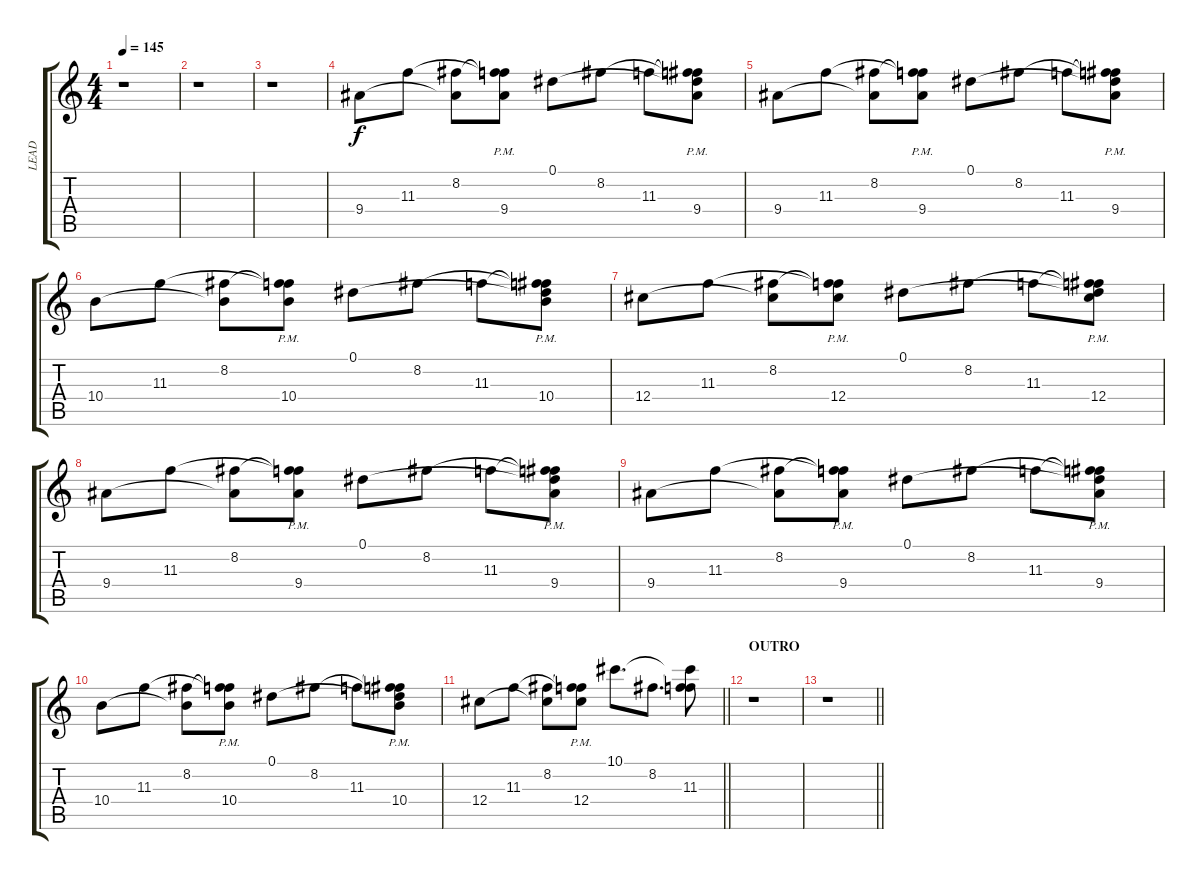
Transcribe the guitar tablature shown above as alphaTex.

\track ("LEAD" "LEAD") {instrument distortionguitar}
\staff {score tabs}
\tuning (Eb4 Bb3 Gb3 Db3 Ab2 Db2) {hide}
\ts (4 4)
\tempo 145
\clef g2
\ks c
r.1{dy f} |
r.1 |
r.1 |
9.4.8 11.3.8 (8.2 9.4{t}).8 (8.2{t} 11.3{t} 9.4{pm}).8 0.1.8 8.2.8 11.3.8 (0.1{t} 8.2{t} 11.3{t} 9.4{pm}).8 |
9.4.8 11.3.8 (8.2 9.4{t}).8 (8.2{t} 11.3{t} 9.4{pm}).8 0.1.8 8.2.8 11.3.8 (0.1{t} 8.2{t} 11.3{t} 9.4{pm}).8 |
10.4.8 11.3.8 (8.2 10.4{t}).8 (8.2{t} 11.3{t} 10.4{pm}).8 0.1.8 8.2.8 11.3.8 (0.1{t} 8.2{t} 11.3{t} 10.4{pm}).8 |
12.4.8 11.3.8 (8.2 12.4{t}).8 (8.2{t} 11.3{t} 12.4{pm}).8 0.1.8 8.2.8 11.3.8 (0.1{t} 8.2{t} 11.3{t} 12.4{pm}).8 |
9.4.8 11.3.8 (8.2 9.4{t}).8 (8.2{t} 11.3{t} 9.4{pm}).8 0.1.8 8.2.8 11.3.8 (0.1{t} 8.2{t} 11.3{t} 9.4{pm}).8 |
9.4.8 11.3.8 (8.2 9.4{t}).8 (8.2{t} 11.3{t} 9.4{pm}).8 0.1.8 8.2.8 11.3.8 (0.1{t} 8.2{t} 11.3{t} 9.4{pm}).8 |
10.4.8 11.3.8 (8.2 10.4{t}).8 (8.2{t} 11.3{t} 10.4{pm}).8 0.1.8 8.2.8 11.3.8 (0.1{t} 8.2{t} 11.3{t} 10.4{pm}).8 |
\barLineRight lightlight
12.4.8 11.3.8 (8.2 12.4{t}).8 (8.2{t} 11.3{t} 12.4{pm}).8 10.1.8{d} 8.2.8{d} (10.1{t} 8.2{t} 11.3).8 |
\section ("" "OUTRO")
r.1 |
\barLineRight lightlight
r.1
